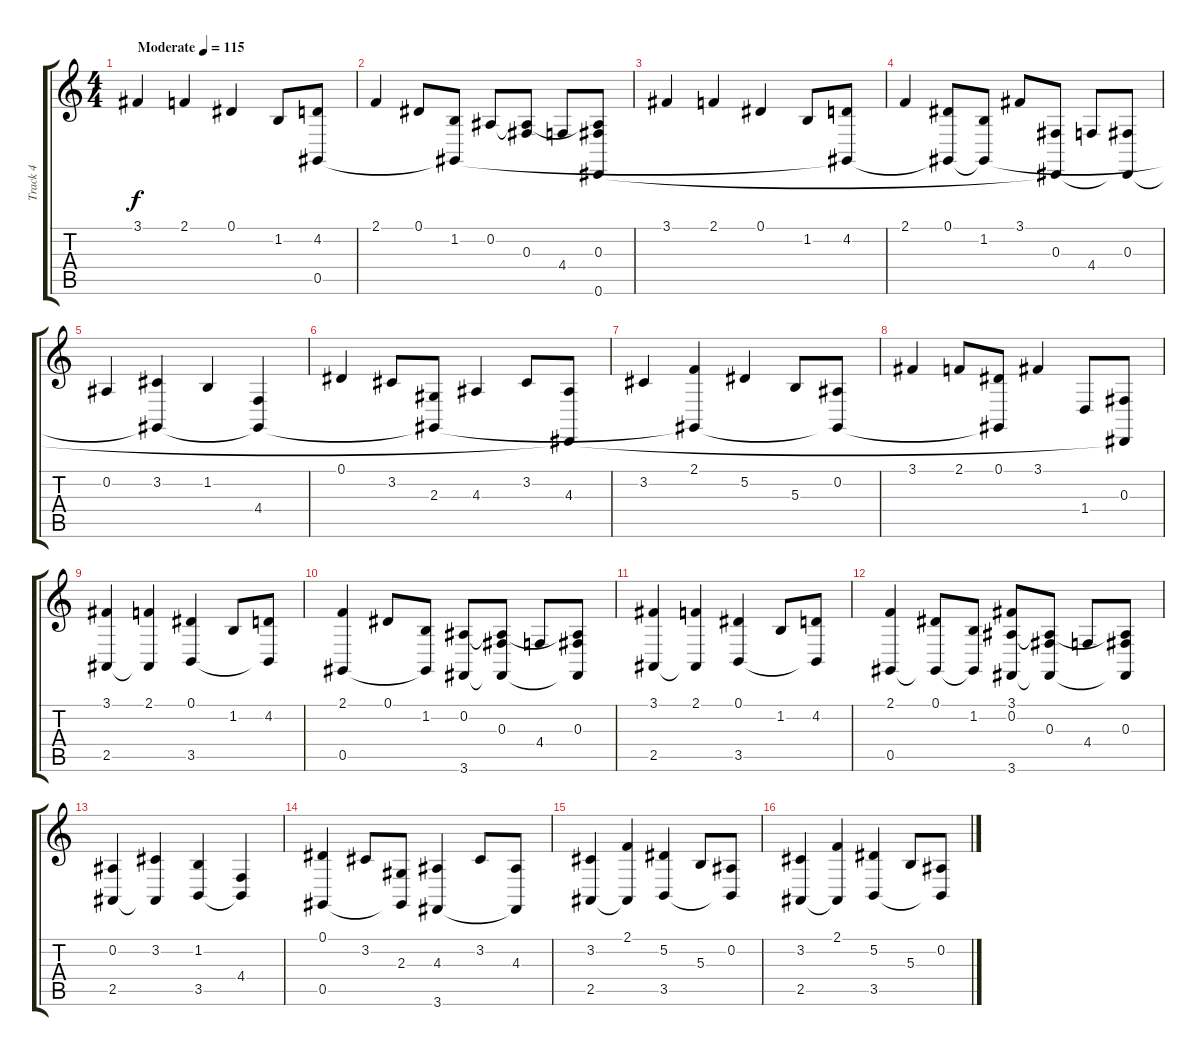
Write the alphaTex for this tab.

\track ("Track 4" "Track 4") {mute instrument lead2sawtooth}
\staff {score tabs}
\tuning (Eb4 Bb3 Gb3 Db3 Ab2 Eb2) {hide}
\ts (4 4)
\tempo (115 "Moderate")
\clef g2
\ks c
3.1.4{dy f instrument lead2sawtooth} 2.1.4 0.1.4 1.2.8 (4.2 0.5).8 |
2.1.4 0.1.8 (1.2 0.5{t}).8 0.2.8 (0.2{t} 0.3).8 4.4.8 (0.2{t} 0.3 0.6).8 |
3.1.4 2.1.4 0.1.4 1.2.8 (4.2 0.5{t}).8 |
2.1.4 (0.1 0.5{t}).8 (1.2 0.5{t}).8 3.1.8 (0.3 0.6{t}).8 4.4.8 (0.3 0.6{t}).8 |
0.2.4 (3.2 0.5{t}).4 1.2.4 (4.4 0.5{t}).4 |
0.1.4 3.2.8 (2.3 0.5{t}).8 4.3.4 3.2.8 (4.3 0.6{t}).8 |
3.2.4 (2.1 0.5{t}).4 5.2.4 5.3.8 (0.2 0.5{t}).8 |
3.1.4 2.1.8 (0.1 0.5{t}).8 3.1.4 1.4.8 (0.3 0.6{t}).8 |
(3.1 2.5).4 (2.1 2.5{t}).4 (0.1 3.5).4 1.2.8 (4.2 3.5{t}).8 |
(2.1 0.5).4 0.1.8 (1.2 0.5{t}).8 (0.2 3.6).8 (0.2{t} 0.3 3.6{t}).8 4.4.8 (0.2{t} 0.3 3.6{t}).8 |
(3.1 2.5).4 (2.1 2.5{t}).4 (0.1 3.5).4 1.2.8 (4.2 3.5{t}).8 |
(2.1 0.5).4 (0.1 0.5{t}).8 (1.2 0.5{t}).8 (3.1 0.2 3.6).8 (0.2{t} 0.3 3.6{t}).8 4.4.8 (0.2{t} 0.3 3.6{t}).8 |
(0.2 2.5).4 (3.2 2.5{t}).4 (1.2 3.5).4 (4.4 3.5{t}).4 |
(0.1 0.5).4 3.2.8 (2.3 0.5{t}).8 (4.3 3.6).4 3.2.8 (4.3 3.6{t}).8 |
(3.2 2.5).4 (2.1 2.5{t}).4 (5.2 3.5).4 5.3.8 (0.2 3.5{t}).8 |
(3.2 2.5).4 (2.1 2.5{t}).4 (5.2 3.5).4 5.3.8 (0.2 3.5{t}).8
